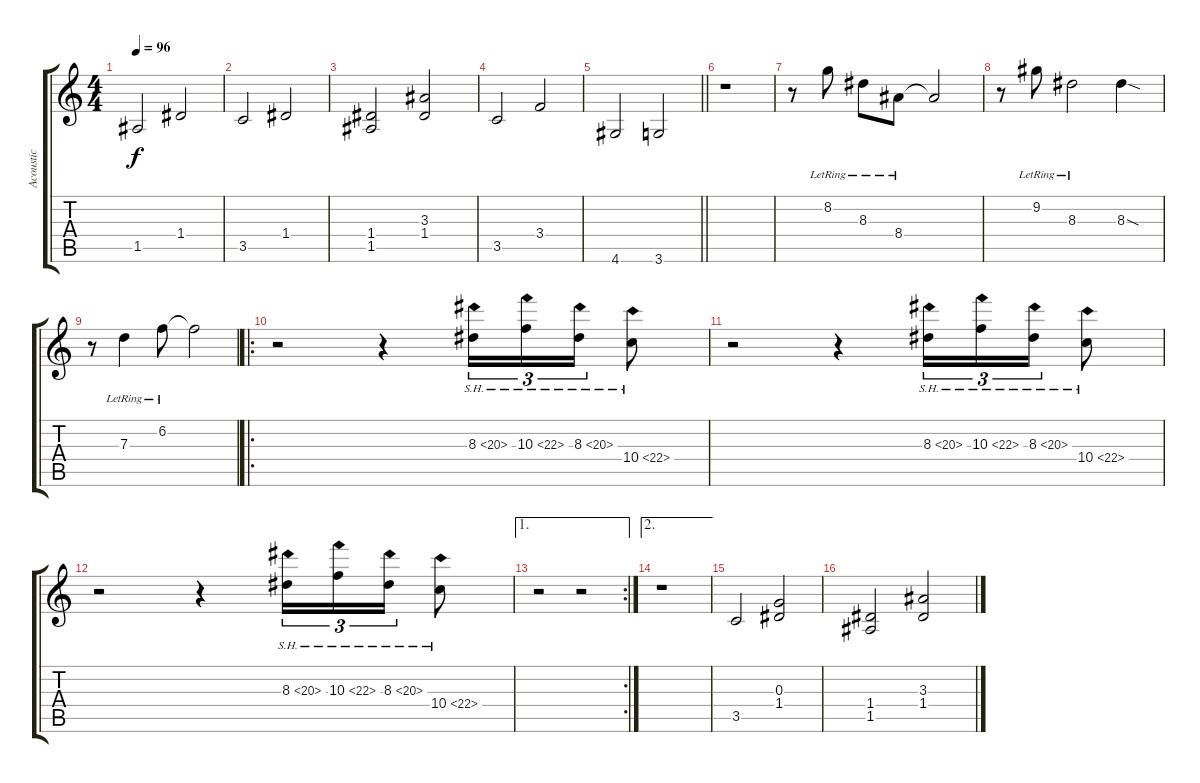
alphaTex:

\track ("Acoustic" "Acoustic") {instrument acousticguitarsteel}
\staff {score tabs}
\tuning (E4 B3 G3 D3 A2 E2) {hide}
\ts (4 4)
\tempo 96
\clef g2
\ks c
1.5.2{dy f} 1.4.2 |
3.5.2 1.4.2 |
(1.4 1.5).2 (3.3 1.4).2 |
3.5.2 3.4.2 |
\barLineRight lightlight
4.6.2 3.6.2 |
r.1 |
r.8 8.2{lr}.8 8.3{lr}.8 8.4{lr}.8 8.4{t}.2 |
r.8 9.2{lr}.8 8.3{lr}.2 8.3{sod}.4 |
r.8 7.3{lr}.4 6.2{lr}.8 6.2{t}.2 |
\ro
r.2{volume 11 instrument drawbarorgan} r.4 8.3{sh 12}.16{tu (3 2)} 10.3{sh 12}.16{tu (3 2)} 8.3{sh 12}.16{tu (3 2)} 10.4{sh 12}.8 |
r.2{instrument drawbarorgan} r.4 8.3{sh 12}.16{tu (3 2)} 10.3{sh 12}.16{tu (3 2)} 8.3{sh 12}.16{tu (3 2)} 10.4{sh 12}.8 |
r.2{instrument drawbarorgan} r.4 8.3{sh 12}.16{tu (3 2)} 10.3{sh 12}.16{tu (3 2)} 8.3{sh 12}.16{tu (3 2)} 10.4{sh 12}.8 |
\ae 1
\rc 2
r.2 r.2 |
\ae 2
r.1{volume 13 instrument acousticguitarsteel} |
3.5.2 (0.3 1.4).2 |
(1.4 1.5).2 (3.3 1.4).2
